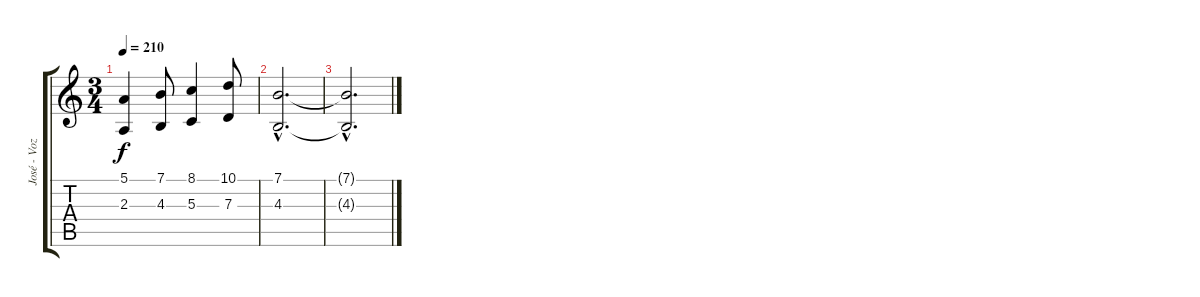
\track ("José - Voz" "José - Voz") {instrument lead2sawtooth}
\staff {score tabs}
\tuning (E4 B3 G3 D3 A2 E2) {hide}
\ts (3 4)
\tempo 210
\clef g2
\ks c
(5.1 2.3).4{dy f} (7.1 4.3).8 (8.1 5.3).4 (10.1 7.3).8 |
(7.1{hac} 4.3{hac}).2{d} |
(7.1{hac t} 4.3{hac t}).2{d}
